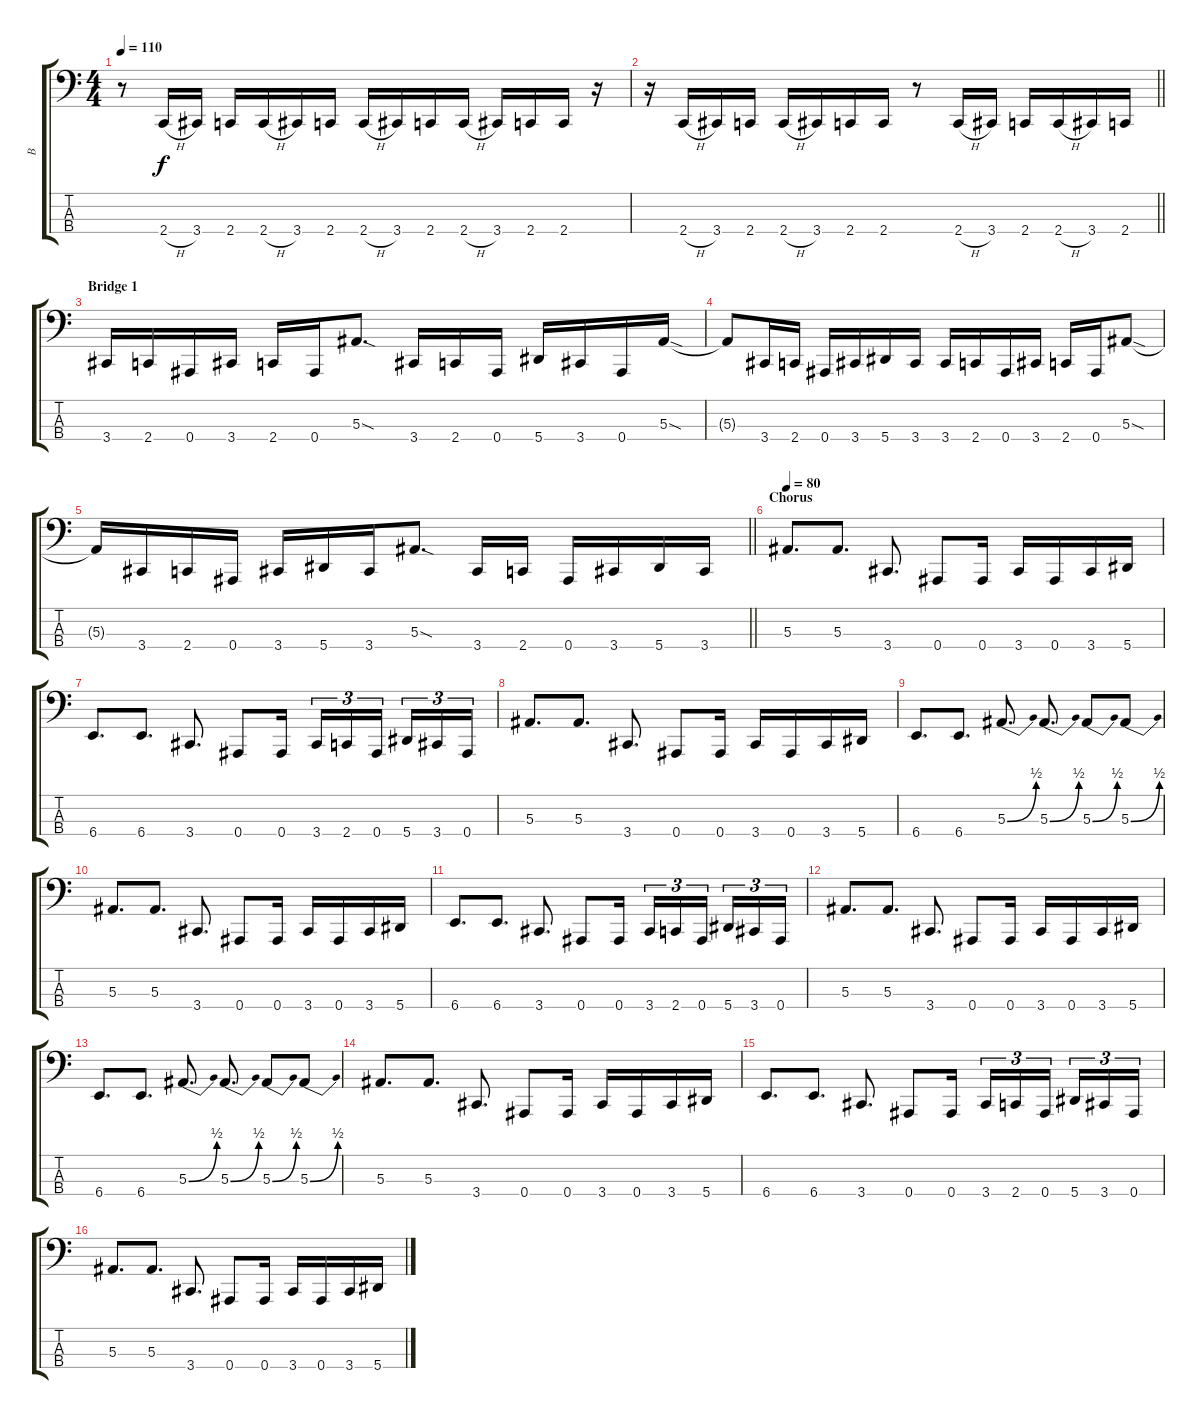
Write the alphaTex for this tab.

\track ("B" "B") {instrument electricbassfinger}
\staff {score tabs}
\tuning (Eb2 Bb1 F1 Bb0) {hide}
\ts (4 4)
\tempo 110
\clef f4
\ks c
r.8{dy f} 2.4{h}.16 3.4.16 2.4.16 2.4{h}.16 3.4.16 2.4.16 2.4{h}.16 3.4.16 2.4.16 2.4{h}.16 3.4.16 2.4.16 2.4.16 r.16 |
\barLineRight lightlight
r.16 2.4{h}.16 3.4.16 2.4.16 2.4{h}.16 3.4.16 2.4.16 2.4.16 r.8 2.4{h}.16 3.4.16 2.4.16 2.4{h}.16 3.4.16 2.4.16 |
\section ("" "Bridge 1")
3.4.16 2.4.16 0.4.16 3.4.16 2.4.16 0.4.16 5.3{sod}.8{d} 3.4.16 2.4.16 0.4.16 5.4.16 3.4.16 0.4.16 5.3{sod}.16 |
5.3{t}.8 3.4.16 2.4.16 0.4.16 3.4.16 5.4.16 3.4.16 3.4.16 2.4.16 0.4.16 3.4.16 2.4.16 0.4.16 5.3{sod}.8 |
\barLineRight lightlight
5.3{t}.16 3.4.16 2.4.16 0.4.16 3.4.16 5.4.16 3.4.16 5.3{sod}.8{d} 3.4.16 2.4.16 0.4.16 3.4.16 5.4.16 3.4.16 |
\section ("" "Chorus")
\tempo 80
5.3.8{d} 5.3.8{d} 3.4.8{d} 0.4.8 0.4.16 3.4.16 0.4.16 3.4.16 5.4.16 |
6.4.8{d} 6.4.8{d} 3.4.8{d} 0.4.8 0.4.16 3.4.16{tu (3 2)} 2.4.16{tu (3 2)} 0.4.16{tu (3 2) beam splitsecondary} 5.4.16{tu (3 2)} 3.4.16{tu (3 2)} 0.4.16{tu (3 2)} |
5.3.8{d} 5.3.8{d} 3.4.8{d} 0.4.8 0.4.16 3.4.16 0.4.16 3.4.16 5.4.16 |
6.4.8{d} 6.4.8{d} 5.3{be (bend 0 0 60 2)}.8{d} 5.3{be (bend 0 0 60 2)}.8{d} 5.3{be (bend 0 0 60 2)}.8 5.3{be (bend 0 0 60 2)}.8 |
5.3.8{d} 5.3.8{d} 3.4.8{d} 0.4.8 0.4.16 3.4.16 0.4.16 3.4.16 5.4.16 |
6.4.8{d} 6.4.8{d} 3.4.8{d} 0.4.8 0.4.16 3.4.16{tu (3 2)} 2.4.16{tu (3 2)} 0.4.16{tu (3 2) beam splitsecondary} 5.4.16{tu (3 2)} 3.4.16{tu (3 2)} 0.4.16{tu (3 2)} |
5.3.8{d} 5.3.8{d} 3.4.8{d} 0.4.8 0.4.16 3.4.16 0.4.16 3.4.16 5.4.16 |
6.4.8{d} 6.4.8{d} 5.3{be (bend 0 0 60 2)}.8{d} 5.3{be (bend 0 0 60 2)}.8{d} 5.3{be (bend 0 0 60 2)}.8 5.3{be (bend 0 0 60 2)}.8 |
5.3.8{d} 5.3.8{d} 3.4.8{d} 0.4.8 0.4.16 3.4.16 0.4.16 3.4.16 5.4.16 |
6.4.8{d} 6.4.8{d} 3.4.8{d} 0.4.8 0.4.16 3.4.16{tu (3 2)} 2.4.16{tu (3 2)} 0.4.16{tu (3 2) beam splitsecondary} 5.4.16{tu (3 2)} 3.4.16{tu (3 2)} 0.4.16{tu (3 2)} |
5.3.8{d} 5.3.8{d} 3.4.8{d} 0.4.8 0.4.16 3.4.16 0.4.16 3.4.16 5.4.16
